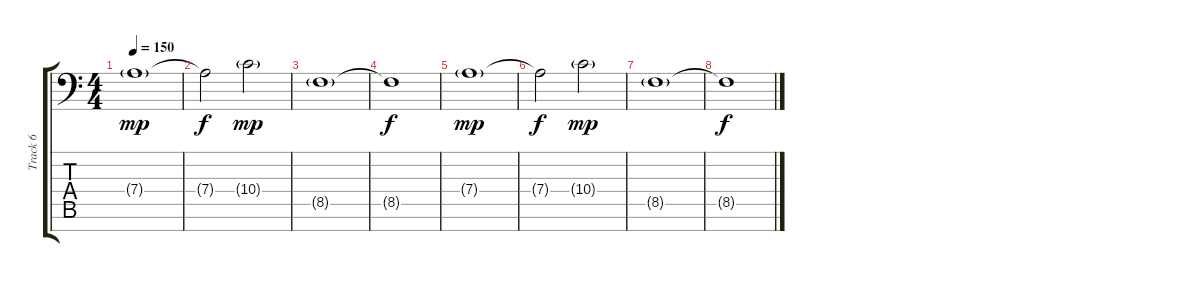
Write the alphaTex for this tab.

\track ("Track 6" "Track 6") {instrument tubularbells}
\staff {score tabs}
\tuning (E4 B3 G3 D3 A2 E2 A1) {hide}
\ts (4 4)
\tempo 150
\clef f4
\ks c
7.4{g}.1{dy mp} |
7.4{t}.2{dy f} 10.4{g}.2{dy mp} |
8.5{g}.1 |
8.5{t}.1{dy f} |
7.4{g}.1{dy mp} |
7.4{t}.2{dy f} 10.4{g}.2{dy mp} |
8.5{g}.1 |
8.5{t}.1{dy f}
